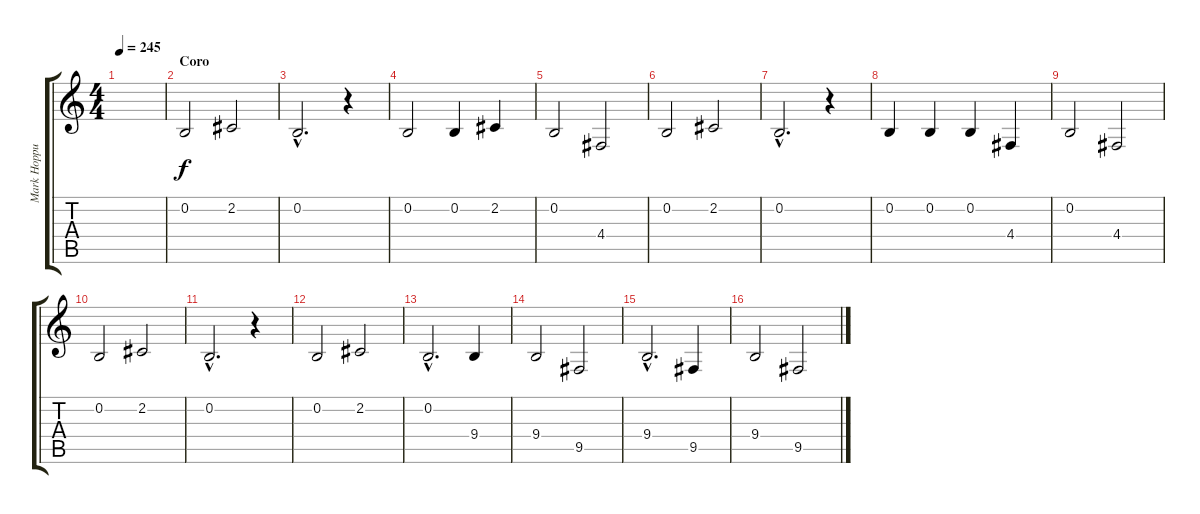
\track ("Mark Hoppus - 2da Voz" "Mark Hoppu") {instrument tenorsax}
\staff {score tabs}
\tuning (E4 B3 G3 D3 A2 E2) {hide}
\ts (4 4)
\tempo 245
\clef g2
\ks c
|
\section ("" "Coro")
0.2.2 2.2.2 |
0.2{hac}.2{d} r.4 |
0.2.2 0.2.4 2.2.4 |
0.2.2 4.4.2 |
0.2.2 2.2.2 |
0.2{hac}.2{d} r.4 |
0.2.4 0.2.4 0.2.4 4.4.4 |
0.2.2 4.4.2 |
0.2.2 2.2.2 |
0.2{hac}.2{d} r.4 |
0.2.2 2.2.2 |
0.2{hac}.2{d} 9.4.4 |
9.4.2 9.5.2 |
9.4{hac}.2{d} 9.5.4 |
9.4.2 9.5.2
